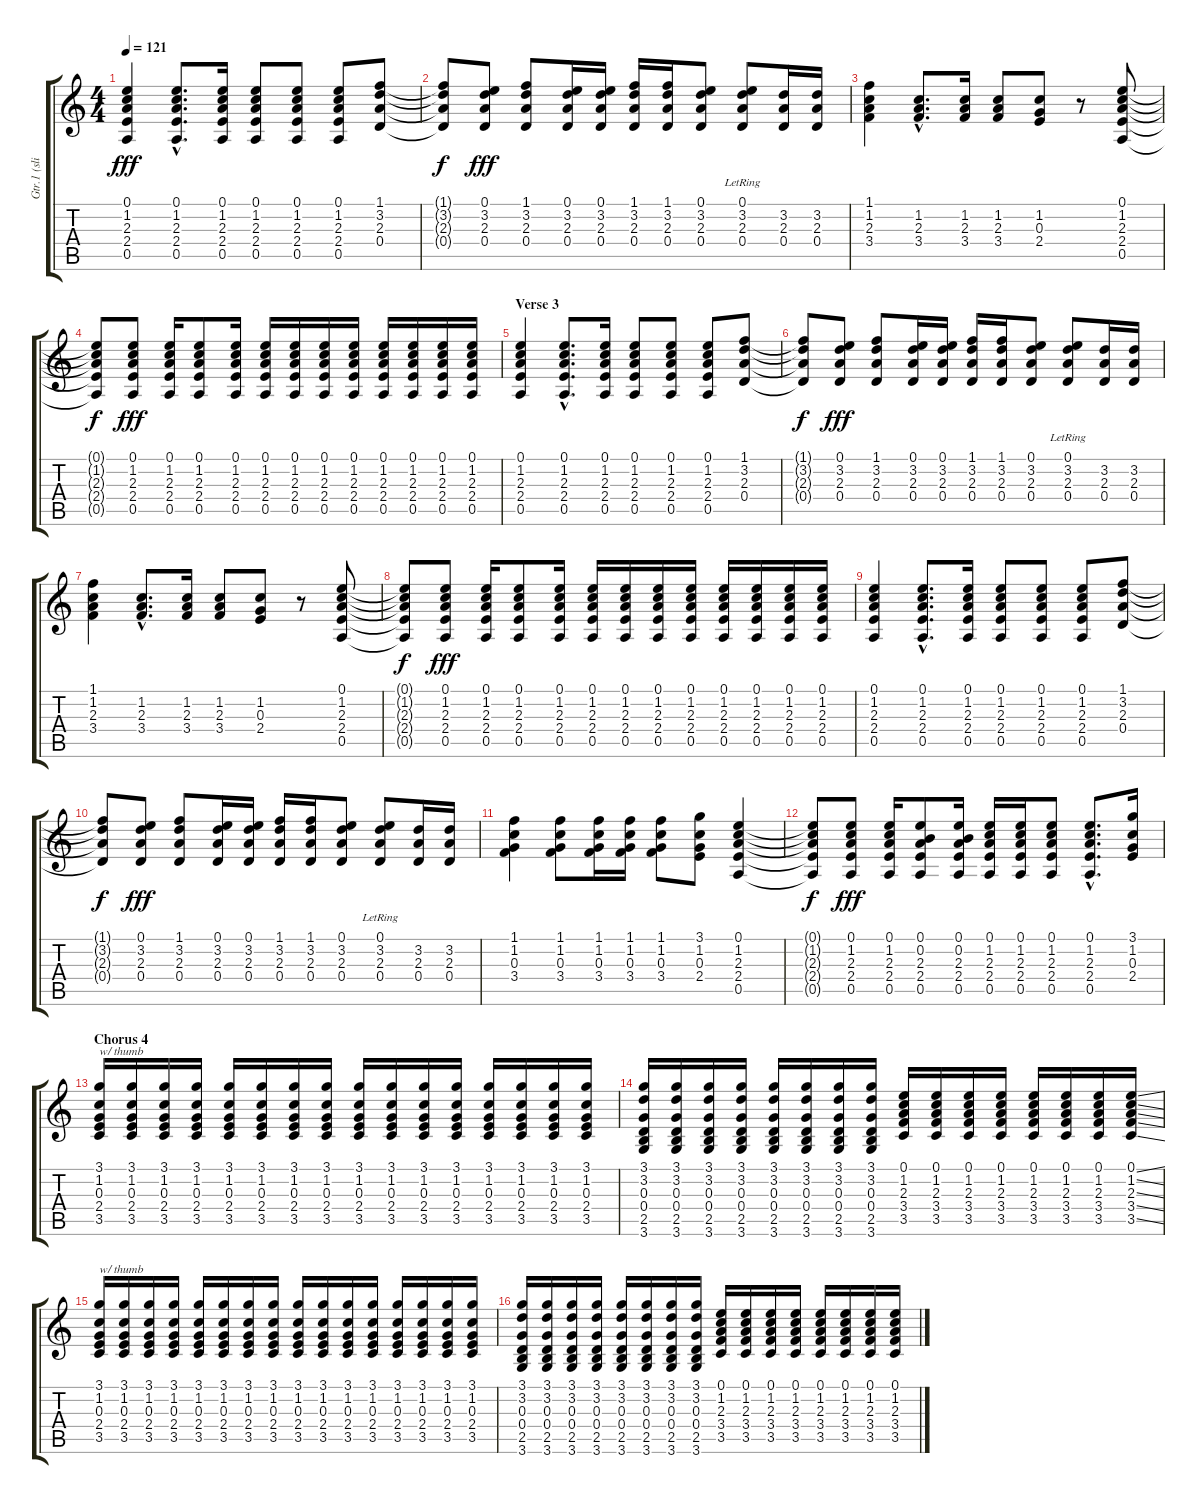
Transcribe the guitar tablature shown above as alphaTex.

\track ("Gtr.1 (slight dist.) - John" "Gtr.1 (sli") {instrument overdrivenguitar}
\staff {score tabs}
\tuning (E4 B3 G3 D3 A2 E2) {hide}
\ts (4 4)
\tempo 121
\clef g2
\ks c
(0.1 1.2 2.3 2.4 0.5).4{dy fff} (0.1{hac} 1.2{hac} 2.3{hac} 2.4{hac} 0.5{hac}).8{d} (0.1 1.2 2.3 2.4 0.5).16 (0.1 1.2 2.3 2.4 0.5).8 (0.1 1.2 2.3 2.4 0.5).8 (0.1 1.2 2.3 2.4 0.5).8 (1.1 3.2 2.3 0.4).8 |
(1.1{t} 3.2{t} 2.3{t} 0.4{t}).8{dy f} (0.1 3.2 2.3 0.4).8{dy fff} (1.1 3.2 2.3 0.4).8 (0.1 3.2 2.3 0.4).16 (0.1 3.2 2.3 0.4).16 (1.1 3.2 2.3 0.4).16 (1.1 3.2 2.3 0.4).16 (0.1 3.2 2.3 0.4).8 (0.1{lr} 3.2 2.3 0.4).8 (3.2 2.3 0.4).16 (3.2 2.3 0.4).16 |
(1.1 1.2 2.3 3.4).4 (1.2{hac} 2.3{hac} 3.4{hac}).8{d} (1.2 2.3 3.4).16 (1.2 2.3 3.4).8 (1.2 0.3 2.4).8 r.8 (0.1 1.2 2.3 2.4 0.5).8 |
(0.1{t} 1.2{t} 2.3{t} 2.4{t} 0.5{t}).8{dy f} (0.1 1.2 2.3 2.4 0.5).8{dy fff} (0.1 1.2 2.3 2.4 0.5).16 (0.1 1.2 2.3 2.4 0.5).8 (0.1 1.2 2.3 2.4 0.5).16 (0.1 1.2 2.3 2.4 0.5).16 (0.1 1.2 2.3 2.4 0.5).16 (0.1 1.2 2.3 2.4 0.5).16 (0.1 1.2 2.3 2.4 0.5).16 (0.1 1.2 2.3 2.4 0.5).16 (0.1 1.2 2.3 2.4 0.5).16 (0.1 1.2 2.3 2.4 0.5).16 (0.1 1.2 2.3 2.4 0.5).16 |
\section ("" "Verse 3")
(0.1 1.2 2.3 2.4 0.5).4 (0.1{hac} 1.2{hac} 2.3{hac} 2.4{hac} 0.5{hac}).8{d} (0.1 1.2 2.3 2.4 0.5).16 (0.1 1.2 2.3 2.4 0.5).8 (0.1 1.2 2.3 2.4 0.5).8 (0.1 1.2 2.3 2.4 0.5).8 (1.1 3.2 2.3 0.4).8 |
(1.1{t} 3.2{t} 2.3{t} 0.4{t}).8{dy f} (0.1 3.2 2.3 0.4).8{dy fff} (1.1 3.2 2.3 0.4).8 (0.1 3.2 2.3 0.4).16 (0.1 3.2 2.3 0.4).16 (1.1 3.2 2.3 0.4).16 (1.1 3.2 2.3 0.4).16 (0.1 3.2 2.3 0.4).8 (0.1{lr} 3.2 2.3 0.4).8 (3.2 2.3 0.4).16 (3.2 2.3 0.4).16 |
(1.1 1.2 2.3 3.4).4 (1.2{hac} 2.3{hac} 3.4{hac}).8{d} (1.2 2.3 3.4).16 (1.2 2.3 3.4).8 (1.2 0.3 2.4).8 r.8 (0.1 1.2 2.3 2.4 0.5).8 |
(0.1{t} 1.2{t} 2.3{t} 2.4{t} 0.5{t}).8{dy f} (0.1 1.2 2.3 2.4 0.5).8{dy fff} (0.1 1.2 2.3 2.4 0.5).16 (0.1 1.2 2.3 2.4 0.5).8 (0.1 1.2 2.3 2.4 0.5).16 (0.1 1.2 2.3 2.4 0.5).16 (0.1 1.2 2.3 2.4 0.5).16 (0.1 1.2 2.3 2.4 0.5).16 (0.1 1.2 2.3 2.4 0.5).16 (0.1 1.2 2.3 2.4 0.5).16 (0.1 1.2 2.3 2.4 0.5).16 (0.1 1.2 2.3 2.4 0.5).16 (0.1 1.2 2.3 2.4 0.5).16 |
(0.1 1.2 2.3 2.4 0.5).4 (0.1{hac} 1.2{hac} 2.3{hac} 2.4{hac} 0.5{hac}).8{d} (0.1 1.2 2.3 2.4 0.5).16 (0.1 1.2 2.3 2.4 0.5).8 (0.1 1.2 2.3 2.4 0.5).8 (0.1 1.2 2.3 2.4 0.5).8 (1.1 3.2 2.3 0.4).8 |
(1.1{t} 3.2{t} 2.3{t} 0.4{t}).8{dy f} (0.1 3.2 2.3 0.4).8{dy fff} (1.1 3.2 2.3 0.4).8 (0.1 3.2 2.3 0.4).16 (0.1 3.2 2.3 0.4).16 (1.1 3.2 2.3 0.4).16 (1.1 3.2 2.3 0.4).16 (0.1 3.2 2.3 0.4).8 (0.1{lr} 3.2 2.3 0.4).8 (3.2 2.3 0.4).16 (3.2 2.3 0.4).16 |
(1.1 1.2 0.3 3.4).4 (1.1 1.2 0.3 3.4).8 (1.1 1.2 0.3 3.4).16 (1.1 1.2 0.3 3.4).16 (1.1 1.2 0.3 3.4).8 (3.1 1.2 0.3 2.4).8 (0.1 1.2 2.3 2.4 0.5).4 |
(0.1{t} 1.2{t} 2.3{t} 2.4{t} 0.5{t}).8{dy f} (0.1 1.2 2.3 2.4 0.5).8{dy fff} (0.1 1.2 2.3 2.4 0.5).16 (0.1 0.2 2.3 2.4 0.5).8 (0.1 0.2 2.3 2.4 0.5).16 (0.1 1.2 2.3 2.4 0.5).16 (0.1 1.2 2.3 2.4 0.5).16 (0.1 1.2 2.3 2.4 0.5).8 (0.1{hac} 1.2{hac} 2.3{hac} 2.4{hac} 0.5{hac}).8{d} (3.1 1.2 0.3 2.4).16 |
\section ("" "Chorus 4")
(3.1 1.2 0.3 2.4 3.5).16{txt "w/ thumb"} (3.1 1.2 0.3 2.4 3.5).16 (3.1 1.2 0.3 2.4 3.5).16 (3.1 1.2 0.3 2.4 3.5).16 (3.1 1.2 0.3 2.4 3.5).16 (3.1 1.2 0.3 2.4 3.5).16 (3.1 1.2 0.3 2.4 3.5).16 (3.1 1.2 0.3 2.4 3.5).16 (3.1 1.2 0.3 2.4 3.5).16 (3.1 1.2 0.3 2.4 3.5).16 (3.1 1.2 0.3 2.4 3.5).16 (3.1 1.2 0.3 2.4 3.5).16 (3.1 1.2 0.3 2.4 3.5).16 (3.1 1.2 0.3 2.4 3.5).16 (3.1 1.2 0.3 2.4 3.5).16 (3.1 1.2 0.3 2.4 3.5).16 |
(3.1 3.2 0.3 0.4 2.5 3.6).16 (3.1 3.2 0.3 0.4 2.5 3.6).16 (3.1 3.2 0.3 0.4 2.5 3.6).16 (3.1 3.2 0.3 0.4 2.5 3.6).16 (3.1 3.2 0.3 0.4 2.5 3.6).16 (3.1 3.2 0.3 0.4 2.5 3.6).16 (3.1 3.2 0.3 0.4 2.5 3.6).16 (3.1 3.2 0.3 0.4 2.5 3.6).16 (0.1 1.2 2.3 3.4 3.5).16 (0.1 1.2 2.3 3.4 3.5).16 (0.1 1.2 2.3 3.4 3.5).16 (0.1 1.2 2.3 3.4 3.5).16 (0.1 1.2 2.3 3.4 3.5).16 (0.1 1.2 2.3 3.4 3.5).16 (0.1 1.2 2.3 3.4 3.5).16 (0.1{ss} 1.2{ss} 2.3{ss} 3.4{ss} 3.5{ss}).16 |
(3.1 1.2 0.3 2.4 3.5).16{txt "w/ thumb"} (3.1 1.2 0.3 2.4 3.5).16 (3.1 1.2 0.3 2.4 3.5).16 (3.1 1.2 0.3 2.4 3.5).16 (3.1 1.2 0.3 2.4 3.5).16 (3.1 1.2 0.3 2.4 3.5).16 (3.1 1.2 0.3 2.4 3.5).16 (3.1 1.2 0.3 2.4 3.5).16 (3.1 1.2 0.3 2.4 3.5).16 (3.1 1.2 0.3 2.4 3.5).16 (3.1 1.2 0.3 2.4 3.5).16 (3.1 1.2 0.3 2.4 3.5).16 (3.1 1.2 0.3 2.4 3.5).16 (3.1 1.2 0.3 2.4 3.5).16 (3.1 1.2 0.3 2.4 3.5).16 (3.1 1.2 0.3 2.4 3.5).16 |
(3.1 3.2 0.3 0.4 2.5 3.6).16 (3.1 3.2 0.3 0.4 2.5 3.6).16 (3.1 3.2 0.3 0.4 2.5 3.6).16 (3.1 3.2 0.3 0.4 2.5 3.6).16 (3.1 3.2 0.3 0.4 2.5 3.6).16 (3.1 3.2 0.3 0.4 2.5 3.6).16 (3.1 3.2 0.3 0.4 2.5 3.6).16 (3.1 3.2 0.3 0.4 2.5 3.6).16 (0.1 1.2 2.3 3.4 3.5).16 (0.1 1.2 2.3 3.4 3.5).16 (0.1 1.2 2.3 3.4 3.5).16 (0.1 1.2 2.3 3.4 3.5).16 (0.1 1.2 2.3 3.4 3.5).16 (0.1 1.2 2.3 3.4 3.5).16 (0.1 1.2 2.3 3.4 3.5).16 (0.1 1.2 2.3 3.4 3.5).16
